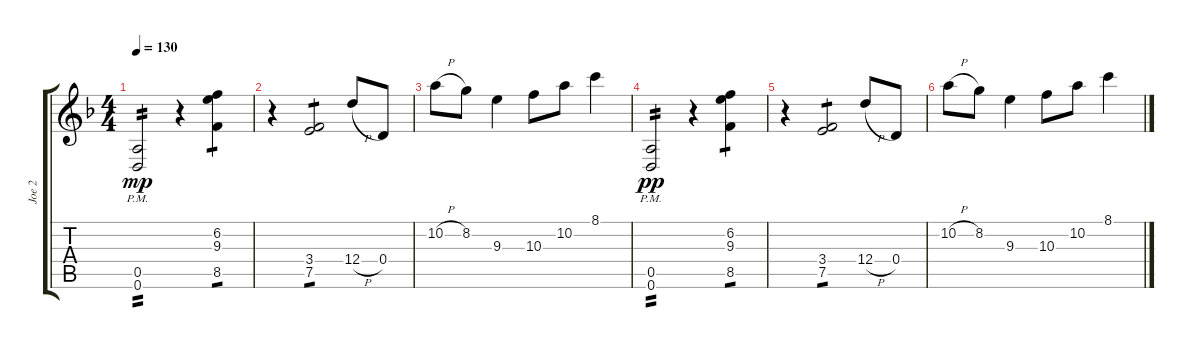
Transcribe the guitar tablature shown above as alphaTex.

\track ("Joe 2" "Joe 2") {instrument distortionguitar}
\staff {score tabs}
\tuning (E4 B3 G3 D3 A2 D2) {hide}
\ts (4 4)
\tempo 130
\clef g2
\ks dminor
(0.5{pm} 0.6{pm}).2{tp 2 dy mp} r.4 (6.2 9.3 8.5).4{tp 1} |
r.4 (3.4 7.5).2{tp 1} 12.4{h}.8 0.4.8 |
10.2{h}.8 8.2.8 9.3.4 10.3.8 10.2.8 8.1.4 |
(0.5{pm} 0.6{pm}).2{tp 2 dy pp} r.4 (6.2 9.3 8.5).4{tp 1} |
r.4 (3.4 7.5).2{tp 1} 12.4{h}.8 0.4.8 |
10.2{h}.8 8.2.8 9.3.4 10.3.8 10.2.8 8.1.4
